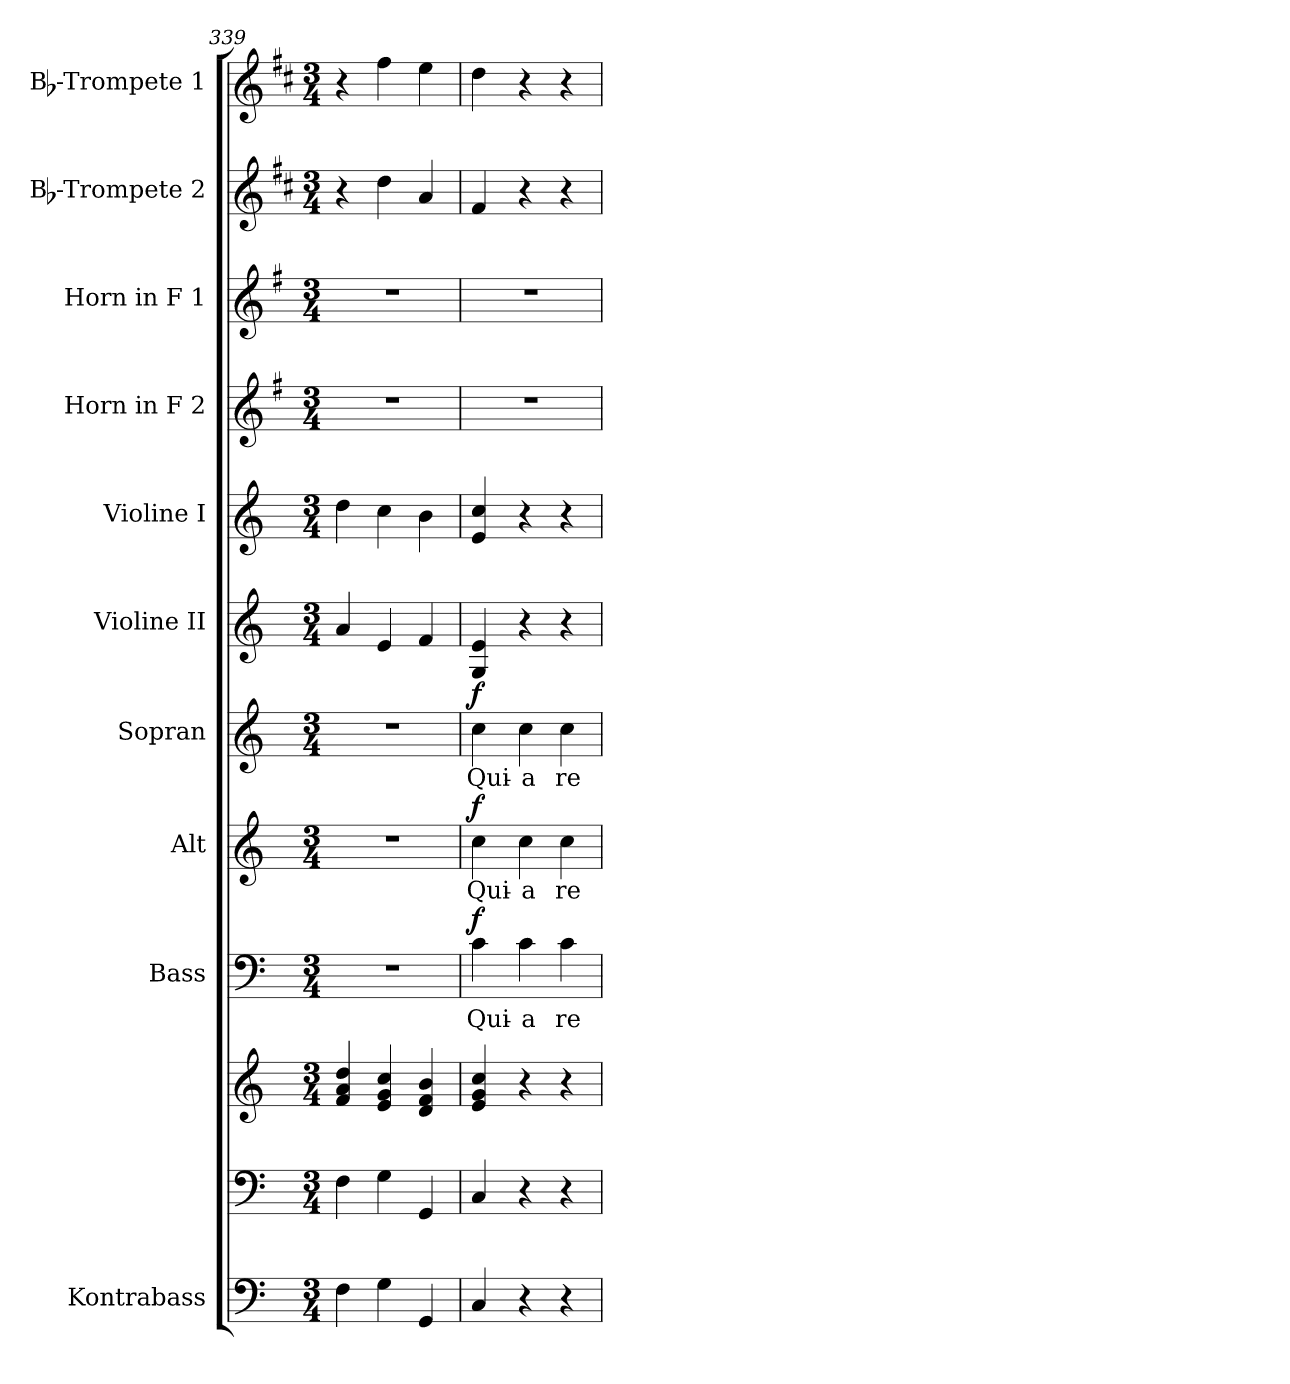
**kern	**kern	**kern	**kern	**text	**dynam	**kern	**text	**dynam	**kern	**text	**dynam	**kern	**kern	**kern	**kern	**kern	**kern
*part11	*part10	*part10	*part9	*part9	*part9	*part8	*part8	*part8	*part7	*part7	*part7	*part6	*part5	*part4	*part3	*part2	*part1
*staff12	*staff11	*staff10	*staff9	*staff9	*staff9	*staff8	*staff8	*staff8	*staff7	*staff7	*staff7	*staff6	*staff5	*staff4	*staff3	*staff2	*staff1
*I"Kontrabass	*	*	*I"Bass	*	*	*I"Alt	*	*	*I"Sopran	*	*	*I"Violine II	*I"Violine I	*I"Horn in F 2	*I"Horn in F 1	*I"Bb-Trompete 2	*I"Bb-Trompete 1
*I'Kb.	*	*	*I'B.	*	*	*I'A.	*	*	*I'S.	*	*	*I'Vl. II	*I'Vl. I	*	*	*I'Bb Trp. 2	*I'Bb Trp. 1
*clefF4	*clefF4	*clefG2	*clefF4	*	*	*clefG2	*	*	*clefG2	*	*	*clefG2	*clefG2	*clefG2	*clefG2	*clefG2	*clefG2
*ITrd7c12	*	*	*	*	*	*	*	*	*	*	*	*	*	*ITrd4c7	*ITrd4c7	*ITrd1c2	*ITrd1c2
*k[]	*k[]	*k[]	*k[]	*	*	*k[]	*	*	*k[]	*	*	*k[]	*k[]	*k[]	*k[]	*k[]	*k[]
*C:	*C:	*C:	*C:	*	*	*C:	*	*	*C:	*	*	*C:	*C:	*C:	*C:	*C:	*C:
*M3/4	*M3/4	*M3/4	*M3/4	*	*	*M3/4	*	*	*M3/4	*	*	*M3/4	*M3/4	*M3/4	*M3/4	*M3/4	*M3/4
=339	=339	=339	=339	=339	=339	=339	=339	=339	=339	=339	=339	=339	=339	=339	=339	=339	=339
4FF\	4F\	4f/ 4a/ 4dd/	2.r	.	.	2.r	.	.	2.r	.	.	4a/	4dd\	2.r	2.r	4r	4r
4GG\	4G\	4e/ 4g/ 4cc/	.	.	.	.	.	.	.	.	.	4e/	4cc\	.	.	4cc\	4ee\
4GGG/	4GG/	4d/ 4f/ 4b/	.	.	.	.	.	.	.	.	.	4f/	4b\	.	.	4g/	4dd\
=340	=340	=340	=340	=340	=340	=340	=340	=340	=340	=340	=340	=340	=340	=340	=340	=340	=340
!	!	!	!	!LO:LY:b	!LO:DY:a	!	!LO:LY:b	!LO:DY:a	!	!LO:LY:b	!LO:DY:a	!	!	!	!	!	!
4CC/	4C/	4e/ 4g/ 4cc/	4c\	Qui-	f	4cc\	Qui-	f	4cc\	Qui-	f	4G/ 4e/	4e/ 4cc/	2.r	2.r	4e/	4cc\
!	!	!	!	!LO:LY:b	!	!	!LO:LY:b	!	!	!LO:LY:b	!	!	!	!	!	!	!
4r	4r	4r	4c\	-a	.	4cc\	-a	.	4cc\	-a	.	4r	4r	.	.	4r	4r
!	!	!	!	!LO:LY:b	!	!	!LO:LY:b	!	!	!LO:LY:b	!	!	!	!	!	!	!
4r	4r	4r	4c\	re-	.	4cc\	re-	.	4cc\	re-	.	4r	4r	.	.	4r	4r
=	=	=	=	=	=	=	=	=	=	=	=	=	=	=	=	=	=
*-	*-	*-	*-	*-	*-	*-	*-	*-	*-	*-	*-	*-	*-	*-	*-	*-	*-
